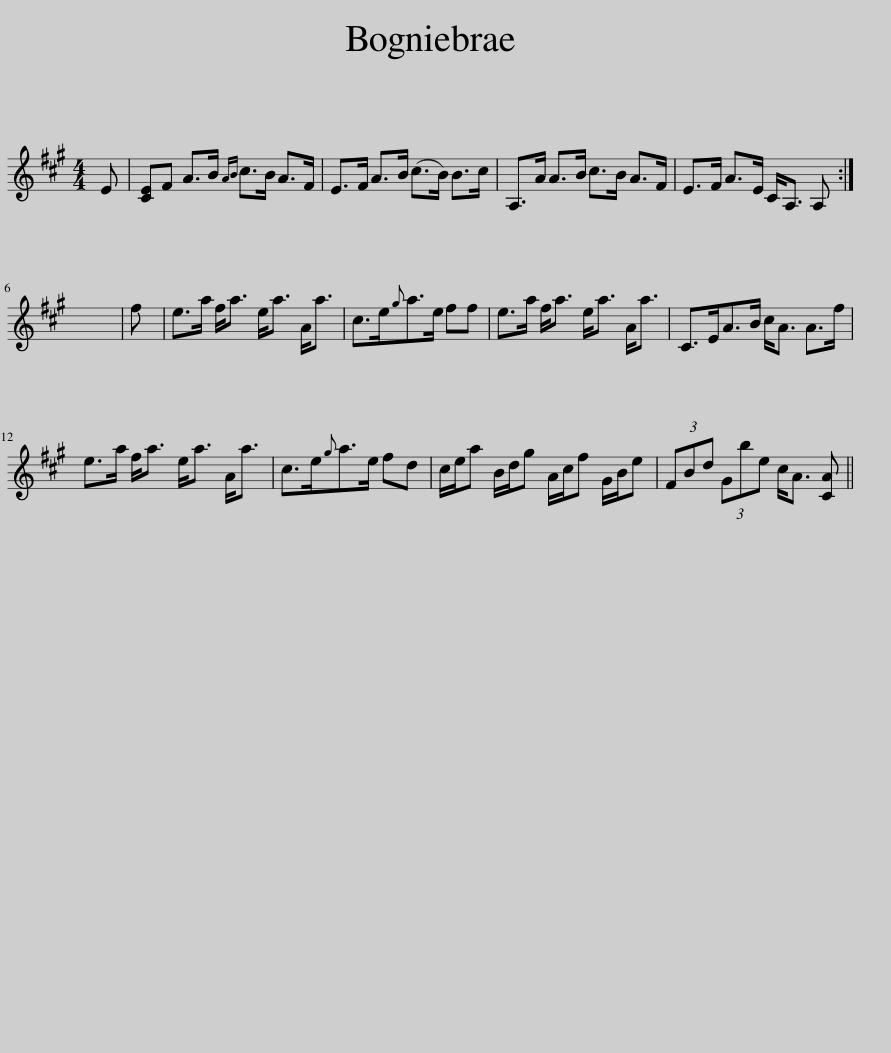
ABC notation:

X:1
L:1/8
M:4/4
I:linebreak $
K:A
V:1 treble
V:1
 E | [CE]F A>B{AB} c>B A>F | E>F A>B (c>B) B>c | A,>A A>B c>B A>F | E>F A>E C<A, A, :|$ %5
 x8 | f | e>a f<a e<a A<a | c>e{g}a>e ff | e>a f<a e<a A<a | %10
 C>EA>B c<A A>f |$ e>a f<a e<a A<a | c>e{g}a>e fd | c/e/a B/d/g A/c/f G/B/e | (3FBd (3Gbe c<A [CA] || %15
